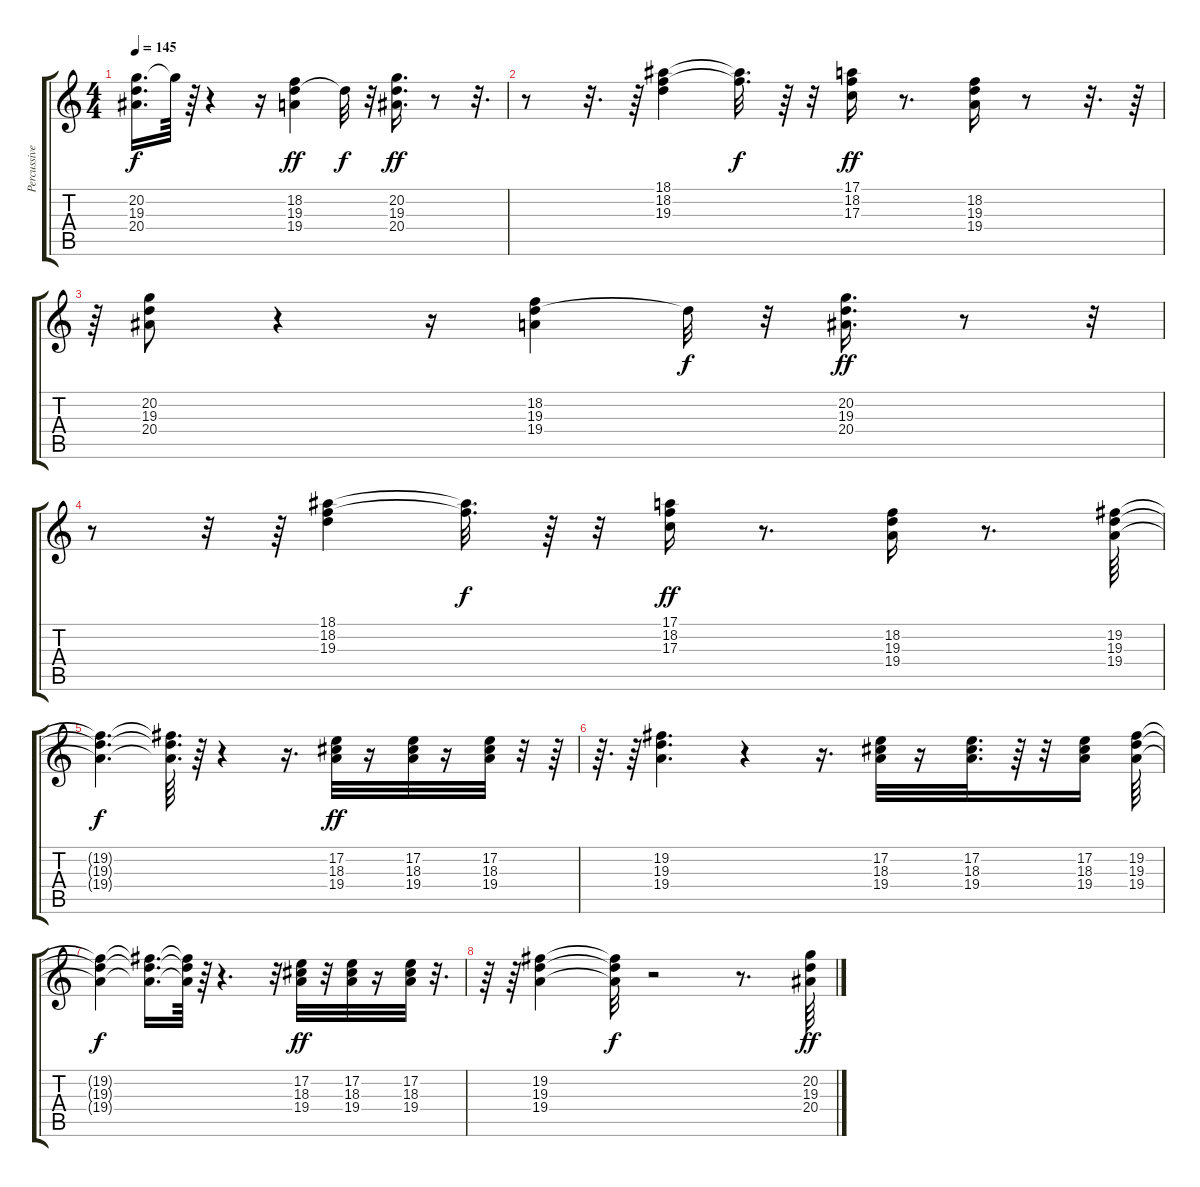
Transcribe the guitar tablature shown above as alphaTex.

\track ("Percussive Organ" "Percussive") {instrument percussiveorgan}
\staff {score tabs}
\tuning (E4 B3 G3 D3 A2 E2) {hide}
\ts (4 4)
\tempo 145
\clef g2
\ks c
(20.2{t} 19.3{t} 20.4{t}).16{d dy f} 20.2{t}.64 r.64 r.4 r.16 (18.2 19.3 19.4).4{dy ff} 19.3{t}.32{dy f} r.32 (20.2 19.3 20.4).16{d dy ff} r.8 r.32{d} |
r.8 r.32{d} r.64 (18.1 18.2 19.3).4 (18.1{t} 18.2{t}).32{d dy f} r.64 r.32 (17.1 18.2 17.3).16{dy ff} r.8{d} (18.2 19.3 19.4).16 r.8 r.32{d} r.64 |
r.64 (20.2 19.3 20.4).8 r.4 r.16 (18.2 19.3 19.4).4 19.3{t}.32{dy f} r.32 (20.2 19.3 20.4).16{d dy ff} r.8 r.32{tu (5 4)} |
r.8 r.32 r.64 (18.1 18.2 19.3).4 (18.1{t} 18.2{t}).32{d dy f} r.64 r.32 (17.1 18.2 17.3).16{dy ff} r.8{d} (18.2 19.3 19.4).16 r.8{d} (19.2 19.3 19.4).64 |
(19.2{t} 19.3{t} 19.4{t}).4{d dy f} (19.2{t} 19.3{t} 19.4{t}).64{d} r.64 r.4 r.16{d} (17.2 18.3 19.4).32{dy ff} r.16 (17.2 18.3 19.4).32 r.16 (17.2 18.3 19.4).32 r.32 r.64 |
r.64{d} r.64 (19.2 19.3 19.4).4{d} r.4 r.16{d} (17.2 18.3 19.4).32 r.16 (17.2 18.3 19.4).32{d} r.64 r.32 (17.2 18.3 19.4).16 (19.2 19.3 19.4).64 |
(19.2{t} 19.3{t} 19.4{t}).4{dy f} (19.2{t} 19.3{t} 19.4{t}).16{d} (19.2{t} 19.3{t} 19.4{t}).64 r.64 r.4{d} r.32 (17.2 18.3 19.4).32{dy ff} r.32 (17.2 18.3 19.4).32 r.16 (17.2 18.3 19.4).32 r.32{d} |
r.64 r.64 (19.2 19.3 19.4).4 (19.2{t} 19.3{t} 19.4{t}).32{dy f} r.2 r.8{d} (20.2 19.3 20.4).64{dy ff}
